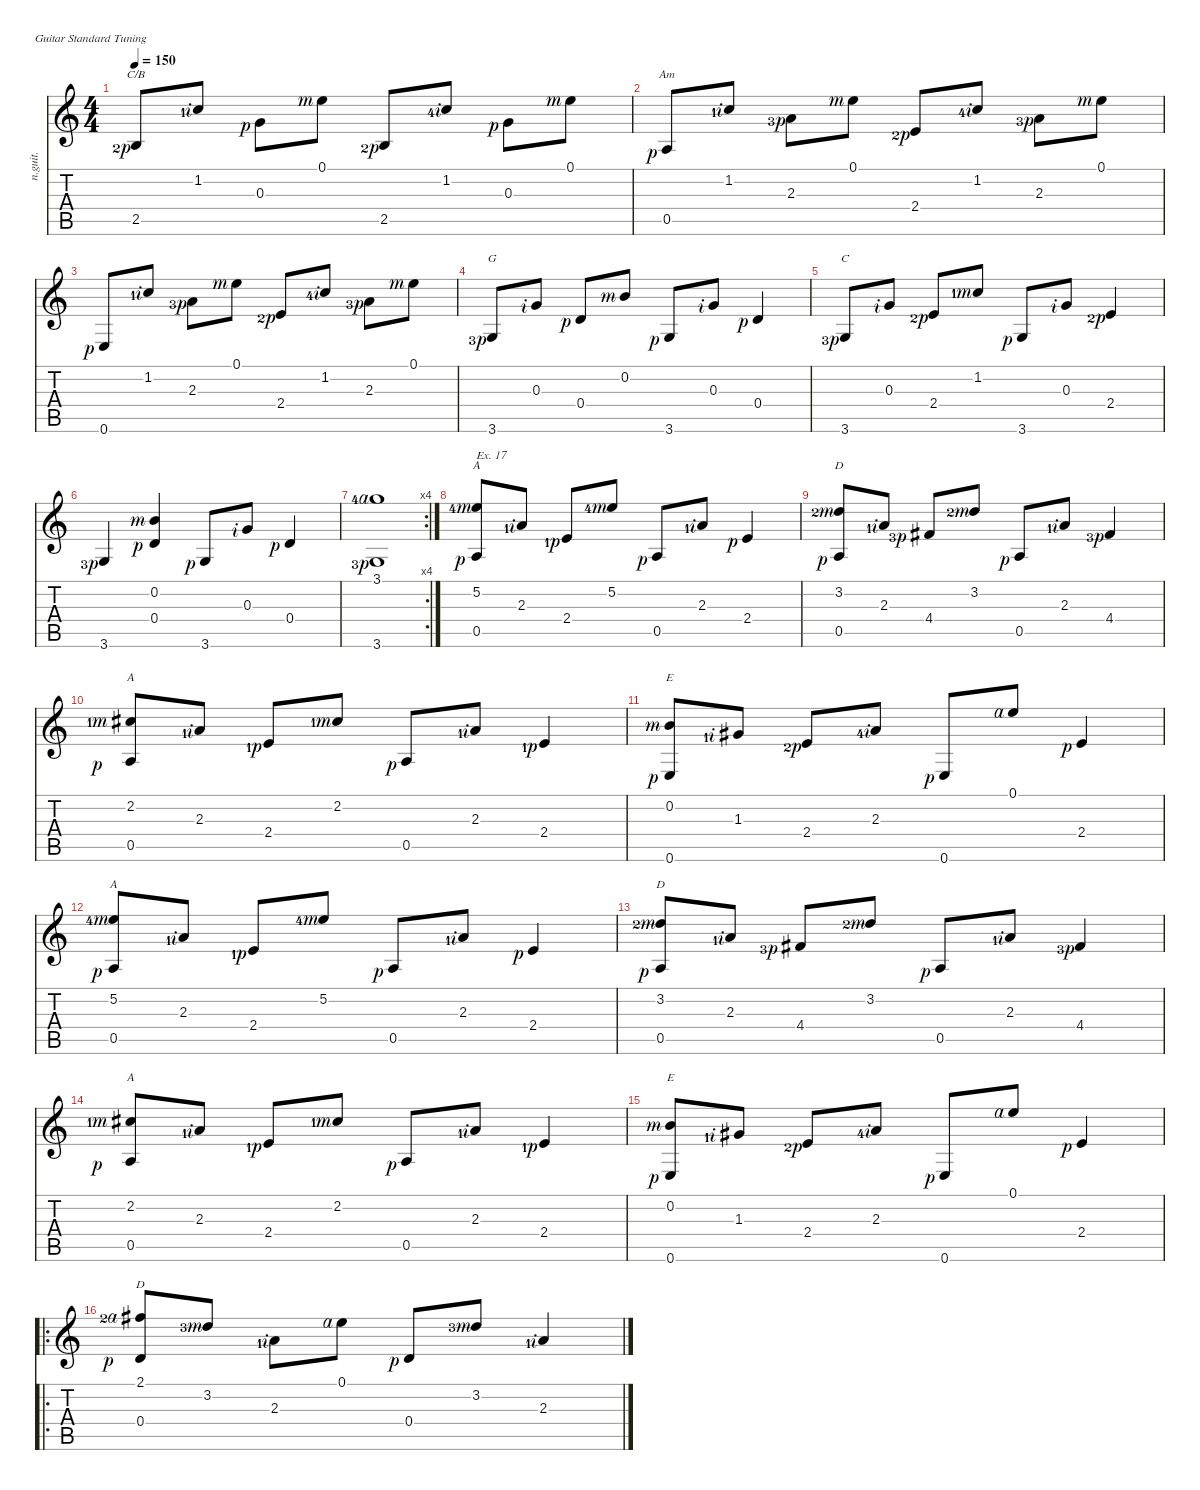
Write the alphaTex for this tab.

\defaultSystemsLayout 4
\hideDynamics
\bracketExtendMode nobrackets
\otherSystemsTrackNameOrientation horizontal
\track ("Nylon Guitar" "n.guit.") {instrument acousticguitarnylon}
\staff {score tabs}
\tuning (E4 B3 G3 D3 A2 E2)
\chord ("G" x 3 x x x 3) {showdiagram false showfingering false barre 3}
\chord ("C" x x x x 3 x) {showdiagram false showfingering false}
\chord ("Am" x 1 x x 0 x) {showdiagram false showfingering false}
\chord ("D" x x x 0 x x) {showdiagram false showfingering false}
\chord ("C/B" x x x x 2 x) {showdiagram false showfingering false}
\chord ("A" x 5 x x 0 x) {showdiagram false showfingering false}
\chord ("E" x 0 x x x 0) {showdiagram false showfingering false}
\ts (4 4)
\tempo 150
\clef g2
\ks c
2.5{lf 3 rf 1}.8{ch "C/B" dy mf beam Up} 1.2{lf 2 rf 2}.8{beam Up} 0.3{rf 1}.8{beam Down} 0.1{rf 3}.8{beam Down} 2.5{lf 3 rf 1}.8{beam Up} 1.2{lf 5 rf 2}.8{beam Up} 0.3{rf 1}.8{beam Down} 0.1{rf 3}.8{beam Down} |
0.5{rf 1}.8{ch "Am" beam Up} 1.2{lf 2 rf 2}.8{beam Up} 2.3{lf 4 rf 1}.8{beam Down} 0.1{rf 3}.8{beam Down} 2.4{lf 3 rf 1}.8{beam Up} 1.2{lf 5 rf 2}.8{beam Up} 2.3{lf 4 rf 1}.8{beam Down} 0.1{rf 3}.8{beam Down} |
0.6{rf 1}.8{beam Up} 1.2{lf 2 rf 2}.8{beam Up} 2.3{lf 4 rf 1}.8{beam Down} 0.1{rf 3}.8{beam Down} 2.4{lf 3 rf 1}.8{beam Up} 1.2{lf 5 rf 2}.8{beam Up} 2.3{lf 4 rf 1}.8{beam Down} 0.1{rf 3}.8{beam Down} |
3.6{lf 4 rf 1}.8{ch "G" beam Up} 0.3{rf 2}.8{beam Up} 0.4{rf 1}.8{beam Up} 0.2{rf 3}.8{beam Up} 3.6{rf 1}.8{beam Up} 0.3{rf 2}.8{beam Up} 0.4{rf 1}.4{beam Up} |
3.6{lf 4 rf 1}.8{ch "C" beam Up} 0.3{rf 2}.8{beam Up} 2.4{lf 3 rf 1}.8{beam Up} 1.2{lf 2 rf 3}.8{beam Up} 3.6{rf 1}.8{beam Up} 0.3{rf 2}.8{beam Up} 2.4{lf 3 rf 1}.4{beam Up} |
3.6{lf 4 rf 1}.4{beam Up} (0.4{rf 1} 0.2{rf 3}).4{beam Up} 3.6{rf 1}.8{beam Up} 0.3{rf 2}.8{beam Up} 0.4{rf 1}.4{beam Up} |
\rc 4
(3.6{lf 4 rf 1} 3.1{lf 5 rf 4}).1{beam Up} |
(0.5{rf 1} 5.2{lf 5 rf 3}).8{ch "A" txt "Ex. 17" beam Up} 2.3{lf 2 rf 2}.8{beam Up} 2.4{lf 2 rf 1}.8{beam Up} 5.2{lf 5 rf 3}.8{beam Up} 0.5{rf 1}.8{beam Up} 2.3{lf 2 rf 2}.8{beam Up} 2.4{rf 1}.4{beam Up} |
(0.5{rf 1} 3.2{lf 3 rf 3}).8{ch "D" beam Up} 2.3{lf 2 rf 2}.8{beam Up} 4.4{lf 4 rf 1 acc #}.8{beam Up} 3.2{lf 3 rf 3}.8{beam Up} 0.5{rf 1}.8{beam Up} 2.3{lf 2 rf 2}.8{beam Up} 4.4{lf 4 rf 1 acc #}.4{beam Up} |
(0.5{rf 1} 2.2{lf 2 rf 3 acc #}).8{ch "A" beam Up} 2.3{lf 2 rf 2}.8{beam Up} 2.4{lf 2 rf 1}.8{beam Up} 2.2{lf 2 rf 3 acc #}.8{beam Up} 0.5{rf 1}.8{beam Up} 2.3{lf 2 rf 2}.8{beam Up} 2.4{lf 2 rf 1}.4{beam Up} |
(0.6{rf 1} 0.2{rf 3}).8{ch "E" beam Up} 1.3{lf 2 rf 2 acc #}.8{beam Up} 2.4{lf 3 rf 1}.8{beam Up} 2.3{lf 5 rf 2}.8{beam Up} 0.6{rf 1}.8{beam Up} 0.1{rf 4}.8{beam Up} 2.4{rf 1}.4{beam Up} |
(0.5{rf 1} 5.2{lf 5 rf 3}).8{ch "A" beam Up} 2.3{lf 2 rf 2}.8{beam Up} 2.4{lf 2 rf 1}.8{beam Up} 5.2{lf 5 rf 3}.8{beam Up} 0.5{rf 1}.8{beam Up} 2.3{lf 2 rf 2}.8{beam Up} 2.4{rf 1}.4{beam Up} |
(0.5{rf 1} 3.2{lf 3 rf 3}).8{ch "D" beam Up} 2.3{lf 2 rf 2}.8{beam Up} 4.4{lf 4 rf 1 acc #}.8{beam Up} 3.2{lf 3 rf 3}.8{beam Up} 0.5{rf 1}.8{beam Up} 2.3{lf 2 rf 2}.8{beam Up} 4.4{lf 4 rf 1 acc #}.4{beam Up} |
(0.5{rf 1} 2.2{lf 2 rf 3 acc #}).8{ch "A" beam Up} 2.3{lf 2 rf 2}.8{beam Up} 2.4{lf 2 rf 1}.8{beam Up} 2.2{lf 2 rf 3 acc #}.8{beam Up} 0.5{rf 1}.8{beam Up} 2.3{lf 2 rf 2}.8{beam Up} 2.4{lf 2 rf 1}.4{beam Up} |
(0.6{rf 1} 0.2{rf 3}).8{ch "E" beam Up} 1.3{lf 2 rf 2 acc #}.8{beam Up} 2.4{lf 3 rf 1}.8{beam Up} 2.3{lf 5 rf 2}.8{beam Up} 0.6{rf 1}.8{beam Up} 0.1{rf 4}.8{beam Up} 2.4{rf 1}.4{beam Up} |
\ro
(0.4{rf 1} 2.1{lf 3 rf 4 acc #}).8{ch "D" beam Up} 3.2{lf 4 rf 3}.8{beam Up} 2.3{lf 2 rf 2}.8{beam Down} 0.1{rf 4}.8{beam Down} 0.4{rf 1}.8{beam Up} 3.2{lf 4 rf 3}.8{beam Up} 2.3{lf 2 rf 2}.4{beam Up}
